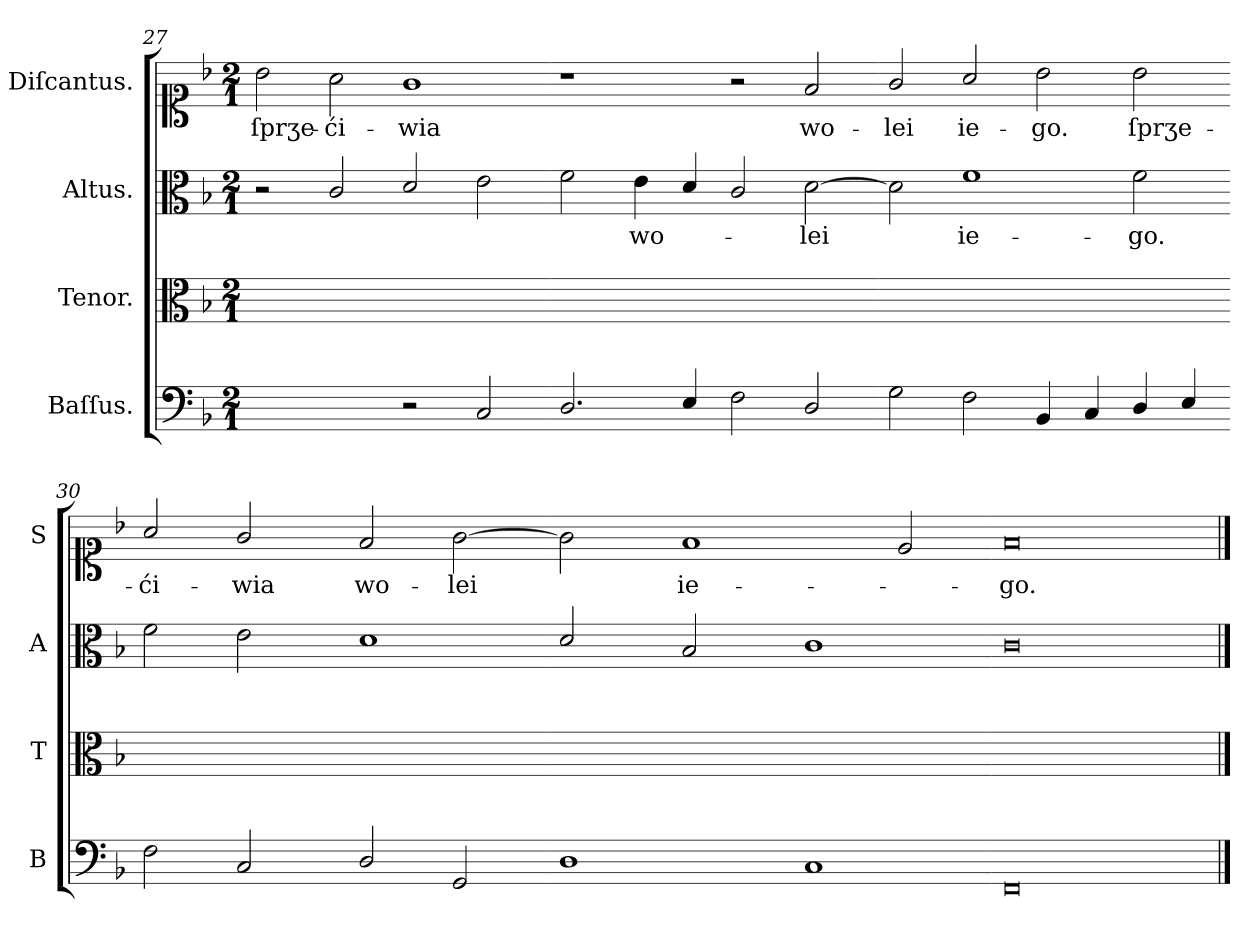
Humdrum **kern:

**kern	**kern	**text	**kern	**text	**kern	**text
*part4	*part3	*part3	*part2	*part2	*part1	*part1
*staff4	*staff3	*staff3	*staff2	*staff2	*staff1	*staff1
*I"Baſſus.	*I"Tenor.	*	*I"Altus.	*	*I"Diſcantus.	*
*I'B	*I'T	*	*I'A	*	*I'S	*
*clefF4	*clefC3	*	*clefC3	*	*clefC1	*
*k[b-]	*k[b-]	*	*k[b-]	*	*k[b-]	*
*F:ion	*F:ion	*	*F:ion	*	*F:ion	*
*M2/1	*M2/1	*	*M2/1	*	*M2/1	*
=27	=27	=27	=27	=27	=27	=27
1ryy	2G/yy	wo-	2r	.	2b-\	ſprʒe-
.	2A/yy	.	2c/	.	2a\	-ći-
2r	2B-/yy	.	2d/	.	1g	-wia
2C/	2c/yy	.	2e\	.	.	.
=28-	=28-	=28-	=28-	=28-	=28-	=28-
2.D/	1Ayy	.	2f\	.	1r	.
.	.	.	4e\	wo-	.	.
4E/	.	.	4d/	.	.	.
2F\	2A/yy	-lei	2c/	.	2r	.
2D/	2A/yy	ie-	[2d\	-lei	2f/	wo-
=29-	=29-	=29-	=29-	=29-	=29-	=29-
2G\	2B-/yy	.	2d\]	.	2g/	-lei
2F\	2c/yy	.	1f	ie-	2a/	ie-
4BB-/	1dyy	.	.	.	2b-\	-go.
4C/	.	.	.	.	.	.
4D/	.	.	2f\	-go.	2b-\	ſprʒe-
4E/	.	.	.	.	.	.
=30-	=30-	=30-	=30-	=30-	=30-	=30-
2F\	2.c/yy	.	2f\	.	2a/	-ći-
2C/	.	.	2e\	.	2g/	-wia
.	4B-/yy	.	.	.	.	.
2D/	2A/yy	.	1d	.	2f/	wo-
2GG/	[2B-/yy	.	.	.	[2g\	-lei
=31-	=31-	=31-	=31-	=31-	=31-	=31-
1D	4B-/yy]	.	2d/	.	2g\]	.
.	4A/yy	.	.	.	.	.
.	4G/yy	.	2B-/	.	1f	ie-
.	4F/yy	.	.	.	.	.
1C	1Gyy	.	1c	.	.	.
.	.	.	.	.	2e/	.
=32-	=32-	=32-	=32-	=32-	=32-	=32-
0FF	0Fyy	-go.	0c/	.	0f	-go.
==	==	==	==	==	==	==
*-	*-	*-	*-	*-	*-	*-
